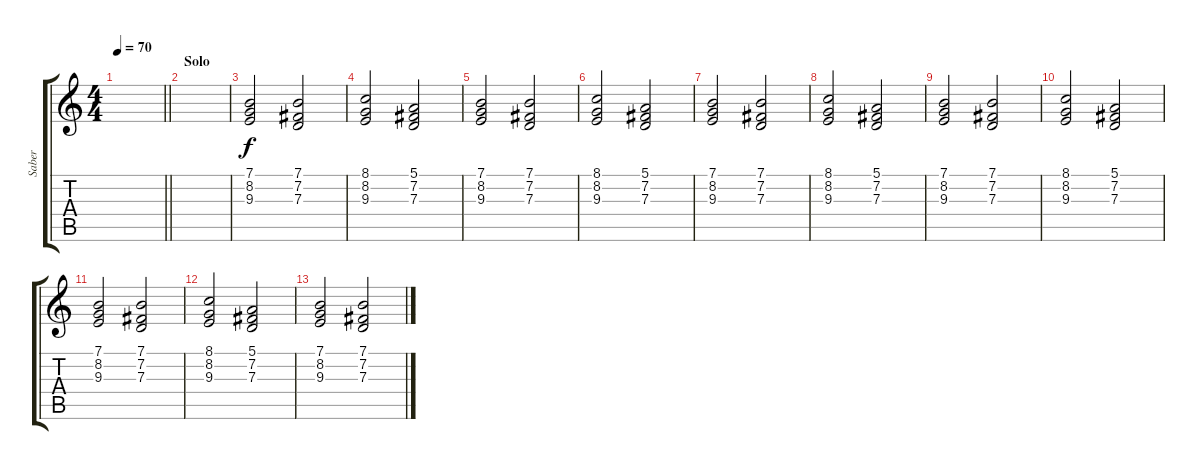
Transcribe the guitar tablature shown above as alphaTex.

\track ("Saber" "Saber") {instrument stringensemble1}
\staff {score tabs}
\tuning (E4 B3 G3 D3 A2 E2) {hide}
\ts (4 4)
\tempo 70
\clef g2
\barLineRight lightlight
\ks c
|
\section ("" "Solo")
|
(7.1 8.2 9.3).2 (7.1 7.2 7.3).2 |
(8.1 8.2 9.3).2 (5.1 7.2 7.3).2 |
(7.1 8.2 9.3).2 (7.1 7.2 7.3).2 |
(8.1 8.2 9.3).2 (5.1 7.2 7.3).2 |
(7.1 8.2 9.3).2 (7.1 7.2 7.3).2 |
(8.1 8.2 9.3).2 (5.1 7.2 7.3).2 |
(7.1 8.2 9.3).2 (7.1 7.2 7.3).2 |
(8.1 8.2 9.3).2 (5.1 7.2 7.3).2 |
(7.1 8.2 9.3).2 (7.1 7.2 7.3).2 |
(8.1 8.2 9.3).2 (5.1 7.2 7.3).2 |
(7.1 8.2 9.3).2 (7.1 7.2 7.3).2
